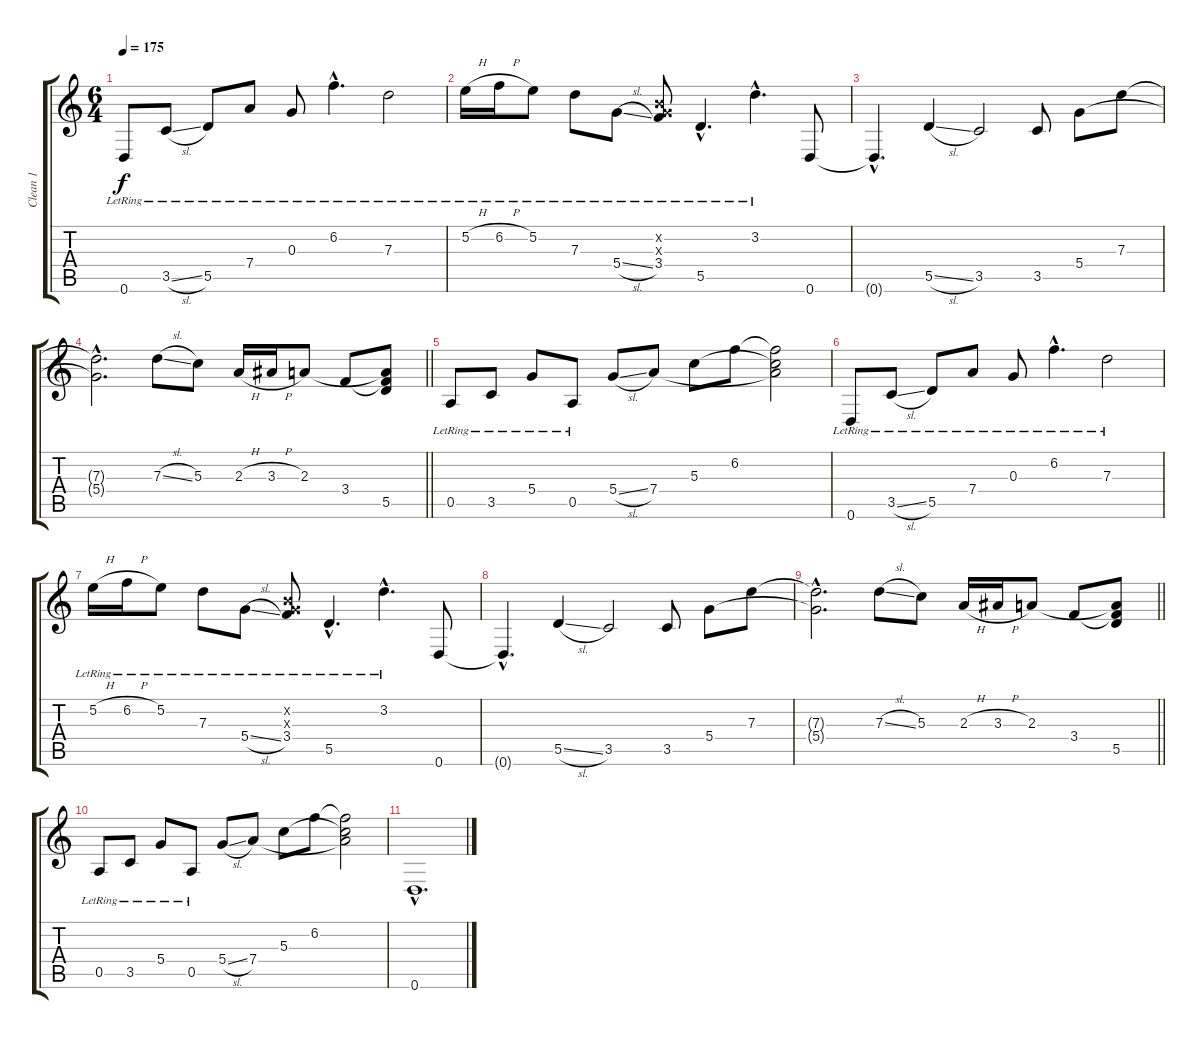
\track ("Clean 1" "Clean 1") {instrument electricguitarjazz}
\staff {score tabs}
\tuning (E4 B3 G3 D3 A2 D2) {hide}
\ts (6 4)
\tempo 175
\clef g2
\ks c
0.6{lr}.8{dy f} 3.5{sl lr}.8 5.5{lr}.8 7.4{lr}.8 0.3{lr}.8 6.2{hac lr}.4{d} 7.3{lr}.2 |
5.2{h lr}.16 6.2{h lr}.16 5.2{lr}.8 7.3{lr}.8 5.4{sl lr}.8 (0.2{x} 0.3{x} 3.4{lr}).8 5.5{hac lr}.4{d} 3.2{hac lr}.4{d} 0.6.8 |
0.6{hac t}.4{d} 5.5{sl}.4 3.5.2 3.5.8 5.4.8 7.3.8 |
\barLineRight lightlight
(7.3{hac t} 5.4{hac t}).2{d} 7.3{sl}.8 5.3.8 2.3{h}.16 3.3{h}.16 2.3.8 3.4.8 (2.3{t} 3.4{t} 5.5).8 |
0.5{lr}.8 3.5{lr}.8 5.4{lr}.8 0.5{lr}.8 5.4{sl}.8 7.4.8 5.3.8 6.2.8 (6.2{t} 5.3{t} 7.4{t}).2 |
0.6{lr}.8 3.5{sl lr}.8 5.5{lr}.8 7.4{lr}.8 0.3{lr}.8 6.2{hac lr}.4{d} 7.3{lr}.2 |
5.2{h lr}.16 6.2{h lr}.16 5.2{lr}.8 7.3{lr}.8 5.4{sl lr}.8 (0.2{x} 0.3{x} 3.4{lr}).8 5.5{hac lr}.4{d} 3.2{hac lr}.4{d} 0.6.8 |
0.6{hac t}.4{d} 5.5{sl}.4 3.5.2 3.5.8 5.4.8 7.3.8 |
\barLineRight lightlight
(7.3{hac t} 5.4{hac t}).2{d} 7.3{sl}.8 5.3.8 2.3{h}.16 3.3{h}.16 2.3.8 3.4.8 (2.3{t} 3.4{t} 5.5).8 |
0.5{lr}.8 3.5{lr}.8 5.4{lr}.8 0.5{lr}.8 5.4{sl}.8 7.4.8 5.3.8 6.2.8 (6.2{t} 5.3{t} 7.4{t}).2 |
0.6{hac}.1{d}
